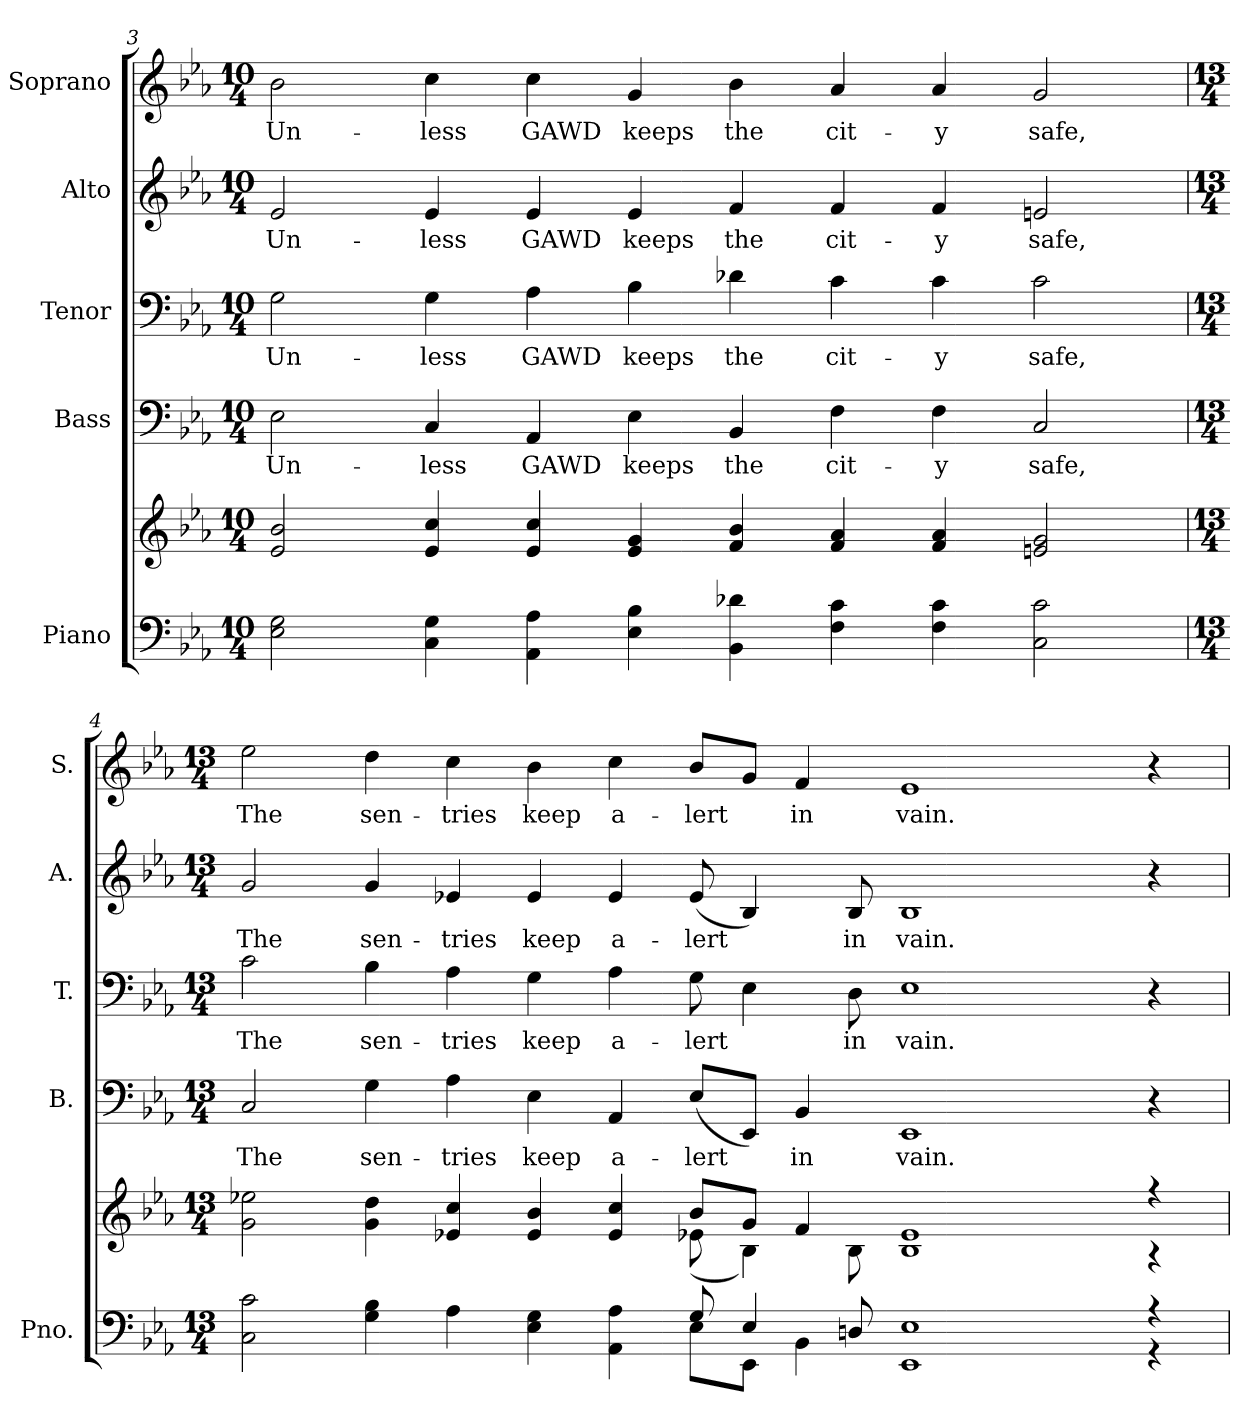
**kern	**kern	**kern	**text	**kern	**text	**kern	**text	**kern	**text
*part5	*part5	*part4	*part4	*part3	*part3	*part2	*part2	*part1	*part1
*staff6	*staff5	*staff4	*staff4	*staff3	*staff3	*staff2	*staff2	*staff1	*staff1
*I"Piano	*	*I"Bass	*	*I"Tenor	*	*I"Alto	*	*I"Soprano	*
*I'Pno.	*	*I'B.	*	*I'T.	*	*I'A.	*	*I'S.	*
!!LO:PB:g=z
*clefF4	*clefG2	*clefF4	*	*clefF4	*	*clefG2	*	*clefG2	*
*k[b-e-a-]	*k[b-e-a-]	*k[b-e-a-]	*	*k[b-e-a-]	*	*k[b-e-a-]	*	*k[b-e-a-]	*
*E-:	*E-:	*E-:	*	*E-:	*	*E-:	*	*E-:	*
*M10/4	*M10/4	*M10/4	*	*M10/4	*	*M10/4	*	*M10/4	*
=3	=3	=3	=3	=3	=3	=3	=3	=3	=3
!	!	!	!LO:LY:b:color=#000000	!	!	!	!	!	!
!	!	!	!	!	!LO:LY:b:color=#000000	!	!	!	!
!	!	!	!	!	!	!	!LO:LY:b:color=#000000	!	!
!	!	!	!	!	!	!	!	!	!LO:LY:b:color=#000000
2E-i\ 2Gi	2e-i/ 2b-i	2E-i\	Un-	2Gi\	Un-	2e-i/	Un-	2b-i\	Un-
!	!	!	!LO:LY:b:color=#000000	!	!	!	!	!	!
!	!	!	!	!	!LO:LY:b:color=#000000	!	!	!	!
!	!	!	!	!	!	!	!LO:LY:b:color=#000000	!	!
!	!	!	!	!	!	!	!	!	!LO:LY:b:color=#000000
4Ci\ 4Gi	4e-i/ 4cci	4Ci/	-less	4Gi\	-less	4e-i/	-less	4cci\	-less
!	!	!	!LO:LY:b:color=#000000	!	!	!	!	!	!
!	!	!	!	!	!LO:LY:b:color=#000000	!	!	!	!
!	!	!	!	!	!	!	!LO:LY:b:color=#000000	!	!
!	!	!	!	!	!	!	!	!	!LO:LY:b:color=#000000
4AA-i\ 4A-i	4e-i/ 4cci	4AA-i/	GAWD	4A-i\	GAWD	4e-i/	GAWD	4cci\	GAWD
!	!	!	!LO:LY:b:color=#000000	!	!	!	!	!	!
!	!	!	!	!	!LO:LY:b:color=#000000	!	!	!	!
!	!	!	!	!	!	!	!LO:LY:b:color=#000000	!	!
!	!	!	!	!	!	!	!	!	!LO:LY:b:color=#000000
4E-i\ 4B-i	4e-i/ 4gi	4E-i\	keeps	4B-i\	keeps	4e-i/	keeps	4gi/	keeps
!	!	!	!LO:LY:b:color=#000000	!	!	!	!	!	!
!	!	!	!	!	!LO:LY:b:color=#000000	!	!	!	!
!	!	!	!	!	!	!	!LO:LY:b:color=#000000	!	!
!	!	!	!	!	!	!	!	!	!LO:LY:b:color=#000000
4BB-i\ 4d-Xi	4fi/ 4b-i	4BB-i/	the	4d-Xi\	the	4fi/	the	4b-i\	the
!	!	!	!LO:LY:b:color=#000000	!	!	!	!	!	!
!	!	!	!	!	!LO:LY:b:color=#000000	!	!	!	!
!	!	!	!	!	!	!	!LO:LY:b:color=#000000	!	!
!	!	!	!	!	!	!	!	!	!LO:LY:b:color=#000000
4Fi\ 4ci	4fi/ 4a-i	4Fi\	cit-	4ci\	cit-	4fi/	cit-	4a-i/	cit-
!	!	!	!LO:LY:b:color=#000000	!	!	!	!	!	!
!	!	!	!	!	!LO:LY:b:color=#000000	!	!	!	!
!	!	!	!	!	!	!	!LO:LY:b:color=#000000	!	!
!	!	!	!	!	!	!	!	!	!LO:LY:b:color=#000000
4Fi\ 4ci	4fi/ 4a-i	4Fi\	-y	4ci\	-y	4fi/	-y	4a-i/	-y
!	!	!	!LO:LY:b:color=#000000	!	!	!	!	!	!
!	!	!	!	!	!LO:LY:b:color=#000000	!	!	!	!
!	!	!	!	!	!	!	!LO:LY:b:color=#000000	!	!
!	!	!	!	!	!	!	!	!	!LO:LY:b:color=#000000
2Ci\ 2ci	2eni/ 2gi	2Ci/	safe,	2ci\	safe,	2eni/	safe,	2gi/	safe,
!!LO:PB:g=z
=4	=4	=4	=4	=4	=4	=4	=4	=4	=4
*M13/4	*M13/4	*M13/4	*	*M13/4	*	*M13/4	*	*M13/4	*
*^	*^	*	*	*	*	*	*	*	*
!	!	!	!	!	!LO:LY:b:color=#000000	!	!	!	!	!	!
!	!	!	!	!	!	!	!LO:LY:b:color=#000000	!	!	!	!
!	!	!	!	!	!	!	!	!	!LO:LY:b:color=#000000	!	!
!	!	!	!	!	!	!	!	!	!	!	!LO:LY:b:color=#000000
2Ci\ 2ci	1ryy	2gi\ 2ee-Xi	1ryy	2Ci/	The	2ci\	The	2gi/	The	2ee-i\	The
!	!	!	!	!	!LO:LY:b:color=#000000	!	!	!	!	!	!
!	!	!	!	!	!	!	!LO:LY:b:color=#000000	!	!	!	!
!	!	!	!	!	!	!	!	!	!LO:LY:b:color=#000000	!	!
!	!	!	!	!	!	!	!	!	!	!	!LO:LY:b:color=#000000
4Gi\ 4B-i	.	4gi\ 4ddi	.	4Gi\	sen-	4B-i\	sen-	4gi/	sen-	4ddi\	sen-
!	!	!	!	!	!LO:LY:b:color=#000000	!	!	!	!	!	!
!	!	!	!	!	!	!	!LO:LY:b:color=#000000	!	!	!	!
!	!	!	!	!	!	!	!	!	!LO:LY:b:color=#000000	!	!
!	!	!	!	!	!	!	!	!	!	!	!LO:LY:b:color=#000000
4A-i\	.	4e-Xi/ 4cci	.	4A-i\	-tries	4A-i\	-tries	4e-Xi/	-tries	4cci\	-tries
!	!	!	!	!	!LO:LY:b:color=#000000	!	!	!	!	!	!
!	!	!	!	!	!	!	!LO:LY:b:color=#000000	!	!	!	!
!	!	!	!	!	!	!	!	!	!LO:LY:b:color=#000000	!	!
!	!	!	!	!	!	!	!	!	!	!	!LO:LY:b:color=#000000
4E-i\ 4Gi	2ryy	4e-i/ 4b-i	2ryy	4E-i\	keep	4Gi\	keep	4e-i/	keep	4b-i\	keep
!	!	!	!	!	!LO:LY:b:color=#000000	!	!	!	!	!	!
!	!	!	!	!	!	!	!LO:LY:b:color=#000000	!	!	!	!
!	!	!	!	!	!	!	!	!	!LO:LY:b:color=#000000	!	!
!	!	!	!	!	!	!	!	!	!	!	!LO:LY:b:color=#000000
4AA-i\ 4A-i	.	4e-i/ 4cci	.	4AA-i/	a-	4A-i\	a-	4e-i/	a-	4cci\	a-
!	!	!	!	!	!LO:LY:b:color=#000000	!	!	!	!	!	!
!	!	!	!	!	!	!	!LO:LY:b:color=#000000	!	!	!	!
!	!	!	!	!	!	!	!	!	!LO:LY:b:color=#000000	!	!
!	!	!	!	!	!	!	!	!	!	!	!LO:LY:b:color=#000000
8Gi/	8E-i\L	8b-i/L	(8e-Xi\	(8E-i/L	-lert	8Gi\	-lert	(8e-i/	-lert	8b-i/L	-lert
4E-i/	8EE-i\J	8gi/J	4B-i\)	8EE-i/J)	.	4E-i\	.	4B-i/)	.	8gi/J	.
!	!	!	!	!	!LO:LY:b:color=#000000	!	!	!	!	!	!
!	!	!	!	!	!	!	!	!	!	!	!LO:LY:b:color=#000000
.	4BB-i\	4fi/	.	4BB-i/	in	.	.	.	.	4fi/	in
!	!	!	!	!	!	!	!LO:LY:b:color=#000000	!	!	!	!
!	!	!	!	!	!	!	!	!	!LO:LY:b:color=#000000	!	!
8Dni/	.	.	8B-i\	.	.	8Di\	in	8B-i/	in	.	.
!	!	!	!	!	!LO:LY:b:color=#000000	!	!	!	!	!	!
!	!	!	!	!	!	!	!LO:LY:b:color=#000000	!	!	!	!
!	!	!	!	!	!	!	!	!	!LO:LY:b:color=#000000	!	!
!	!	!	!	!	!	!	!	!	!	!	!LO:LY:b:color=#000000
1EE-i 1E-i	2ryy	1B-i 1e-i	2ryy	1EE-i	vain.	1E-i	vain.	1B-i	vain.	1e-i	vain.
.	2ryy	.	2ryy	.	.	.	.	.	.	.	.
4r	4r	4r	4r	4r	.	4r	.	4r	.	4r	.
*v	*v	*	*	*	*	*	*	*	*	*	*
*	*v	*v	*	*	*	*	*	*	*	*
=	=	=	=	=	=	=	=	=	=
*-	*-	*-	*-	*-	*-	*-	*-	*-	*-
